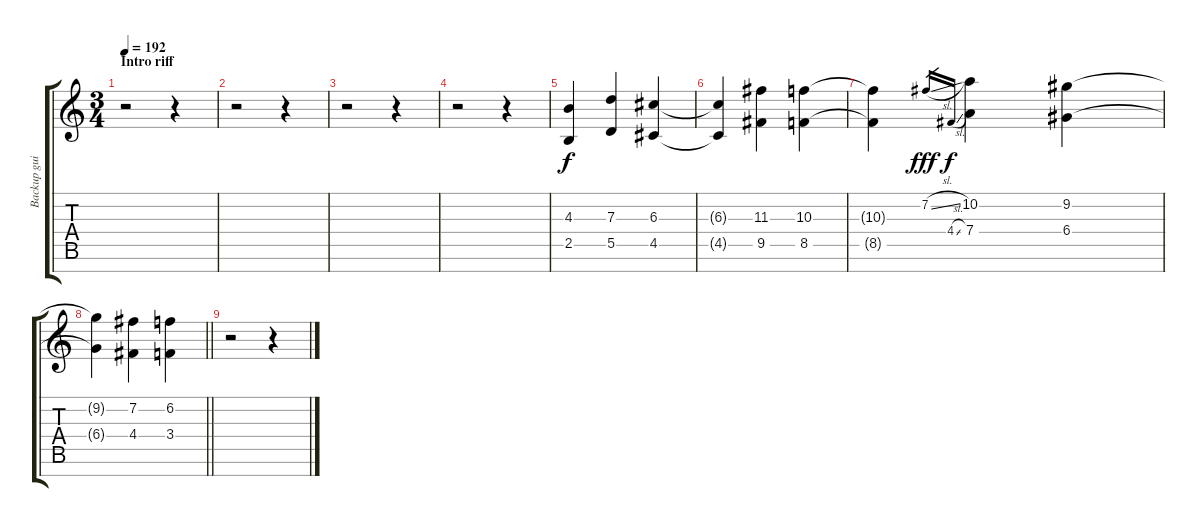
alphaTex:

\track ("Backup guitars" "Backup gui") {instrument distortionguitar}
\staff {score tabs}
\tuning (E4 B3 G3 D3 A2 E2 B1) {hide}
\ts (3 4)
\section ("" "Intro riff")
\tempo 192
\clef g2
\ks c
r.2{dy mp} r.4 |
r.2 r.4 |
r.2 r.4 |
r.2 r.4{volume 9} |
(4.3 2.5).4{dy f volume 12 balance 8 instrument distortionguitar} (7.3 5.5).4 (6.3 4.5).4 |
(6.3{t} 4.5{t}).4 (11.3 9.5).4 (10.3 8.5).4 |
(10.3{t} 8.5{t}).4 7.2{sl}.16{gr dy fff} 4.4{sl}.16{gr dy f} (10.2 7.4).4 (9.2 6.4).4 |
\barLineRight lightlight
(9.2{t} 6.4{t}).4 (7.2 4.4).4 (6.2 3.4).4 |
r.2 r.4
